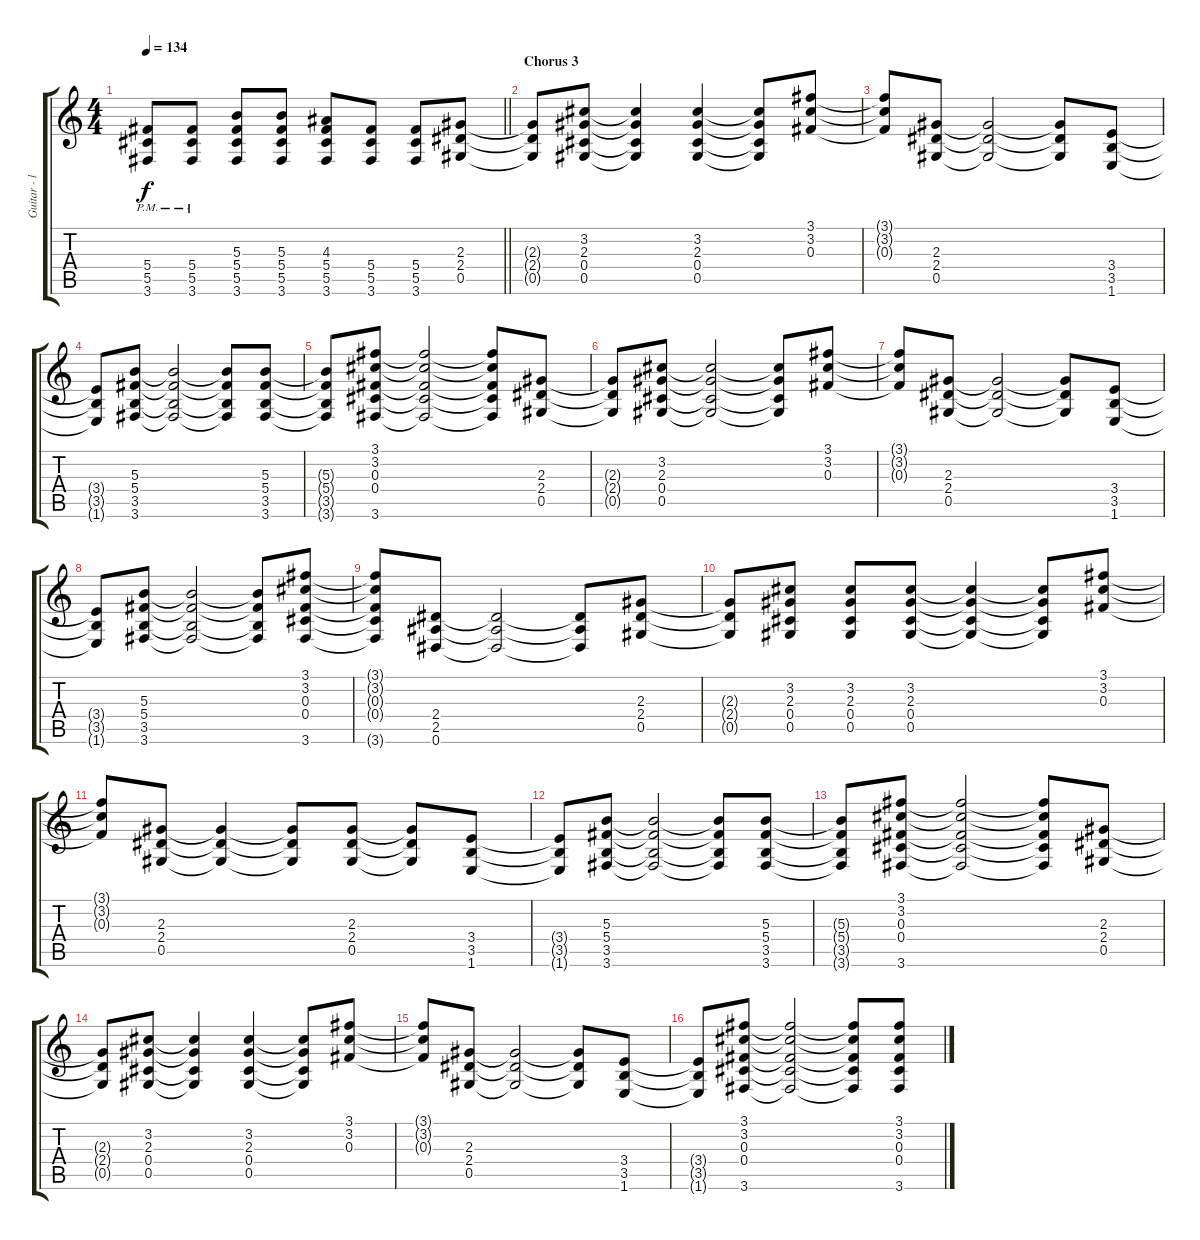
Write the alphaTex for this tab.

\track ("Guitar - left" "Guitar - l") {instrument distortionguitar}
\staff {score tabs}
\tuning (Eb4 Bb3 Gb3 Db3 Ab2 Eb2) {hide}
\ts (4 4)
\tempo 134
\clef g2
\barLineRight lightlight
\ks aminor
(5.4{pm} 5.5{pm} 3.6{pm}).8{dy f} (5.4{pm} 5.5{pm} 3.6{pm}).8 (5.3 5.4 5.5 3.6).8 (5.3 5.4 5.5 3.6).8 (4.3 5.4 5.5 3.6).8 (5.4 5.5 3.6).8 (5.4 5.5 3.6).8 (2.3 2.4 0.5).8 |
\section ("" "Chorus 3")
\ks c
(2.3{t} 2.4{t} 0.5{t}).8 (3.2 2.3 0.4 0.5).8 (3.2{t} 2.3{t} 0.4{t} 0.5{t}).4 (3.2 2.3 0.4 0.5).4 (3.2{t} 2.3{t} 0.4{t} 0.5{t}).8 (3.1 3.2 0.3).8 |
(3.1{t} 3.2{t} 0.3{t}).8 (2.3 2.4 0.5).8 (2.3{t} 2.4{t} 0.5{t}).2 (2.3{t} 2.4{t} 0.5{t}).8 (3.4 3.5 1.6).8 |
(3.4{t} 3.5{t} 1.6{t}).8 (5.3 5.4 3.5 3.6).8 (5.3{t} 5.4{t} 3.5{t} 3.6{t}).2 (5.3{t} 5.4{t} 3.5{t} 3.6{t}).8 (5.3 5.4 3.5 3.6).8 |
(5.3{t} 5.4{t} 3.5{t} 3.6{t}).8 (3.1 3.2 0.3 0.4 3.6).8 (3.1{t} 3.2{t} 0.3{t} 0.4{t} 3.6{t}).2 (3.1{t} 3.2{t} 0.3{t} 0.4{t} 3.6{t}).8 (2.3 2.4 0.5).8 |
(2.3{t} 2.4{t} 0.5{t}).8 (3.2 2.3 0.4 0.5).8 (3.2{t} 2.3{t} 0.4{t} 0.5{t}).2 (3.2{t} 2.3{t} 0.4{t} 0.5{t}).8 (3.1 3.2 0.3).8 |
(3.1{t} 3.2{t} 0.3{t}).8 (2.3 2.4 0.5).8 (2.3{t} 2.4{t} 0.5{t}).2 (2.3{t} 2.4{t} 0.5{t}).8 (3.4 3.5 1.6).8 |
(3.4{t} 3.5{t} 1.6{t}).8 (5.3 5.4 3.5 3.6).8 (5.3{t} 5.4{t} 3.5{t} 3.6{t}).2 (5.3{t} 5.4{t} 3.5{t} 3.6{t}).8 (3.1 3.2 0.3 0.4 3.6).8 |
(3.1{t} 3.2{t} 0.3{t} 0.4{t} 3.6{t}).8 (2.4 2.5 0.6).8 (2.4{t} 2.5{t} 0.6{t}).2 (2.4{t} 2.5{t} 0.6{t}).8 (2.3 2.4 0.5).8 |
(2.3{t} 2.4{t} 0.5{t}).8 (3.2 2.3 0.4 0.5).8 (3.2 2.3 0.4 0.5).8 (3.2 2.3 0.4 0.5).8 (3.2{t} 2.3{t} 0.4{t} 0.5{t}).4 (3.2{t} 2.3{t} 0.4{t} 0.5{t}).8 (3.1 3.2 0.3).8 |
(3.1{t} 3.2{t} 0.3{t}).8 (2.3 2.4 0.5).8 (2.3{t} 2.4{t} 0.5{t}).4 (2.3{t} 2.4{t} 0.5{t}).8 (2.3 2.4 0.5).8 (2.3{t} 2.4{t} 0.5{t}).8 (3.4 3.5 1.6).8 |
(3.4{t} 3.5{t} 1.6{t}).8 (5.3 5.4 3.5 3.6).8 (5.3{t} 5.4{t} 3.5{t} 3.6{t}).2 (5.3{t} 5.4{t} 3.5{t} 3.6{t}).8 (5.3 5.4 3.5 3.6).8 |
(5.3{t} 5.4{t} 3.5{t} 3.6{t}).8 (3.1 3.2 0.3 0.4 3.6).8 (3.1{t} 3.2{t} 0.3{t} 0.4{t} 3.6{t}).2 (3.1{t} 3.2{t} 0.3{t} 0.4{t} 3.6{t}).8 (2.3 2.4 0.5).8 |
(2.3{t} 2.4{t} 0.5{t}).8 (3.2 2.3 0.4 0.5).8 (3.2{t} 2.3{t} 0.4{t} 0.5{t}).4 (3.2 2.3 0.4 0.5).4 (3.2{t} 2.3{t} 0.4{t} 0.5{t}).8 (3.1 3.2 0.3).8 |
(3.1{t} 3.2{t} 0.3{t}).8 (2.3 2.4 0.5).8 (2.3{t} 2.4{t} 0.5{t}).2 (2.3{t} 2.4{t} 0.5{t}).8 (3.4 3.5 1.6).8 |
\ks aminor
(3.4{t} 3.5{t} 1.6{t}).8 (3.1 3.2 0.3 0.4 3.6).8 (3.1{t} 3.2{t} 0.3{t} 0.4{t} 3.6{t}).2 (3.1{t} 3.2{t} 0.3{t} 0.4{t} 3.6{t}).8 (3.1 3.2 0.3 0.4 3.6).8
